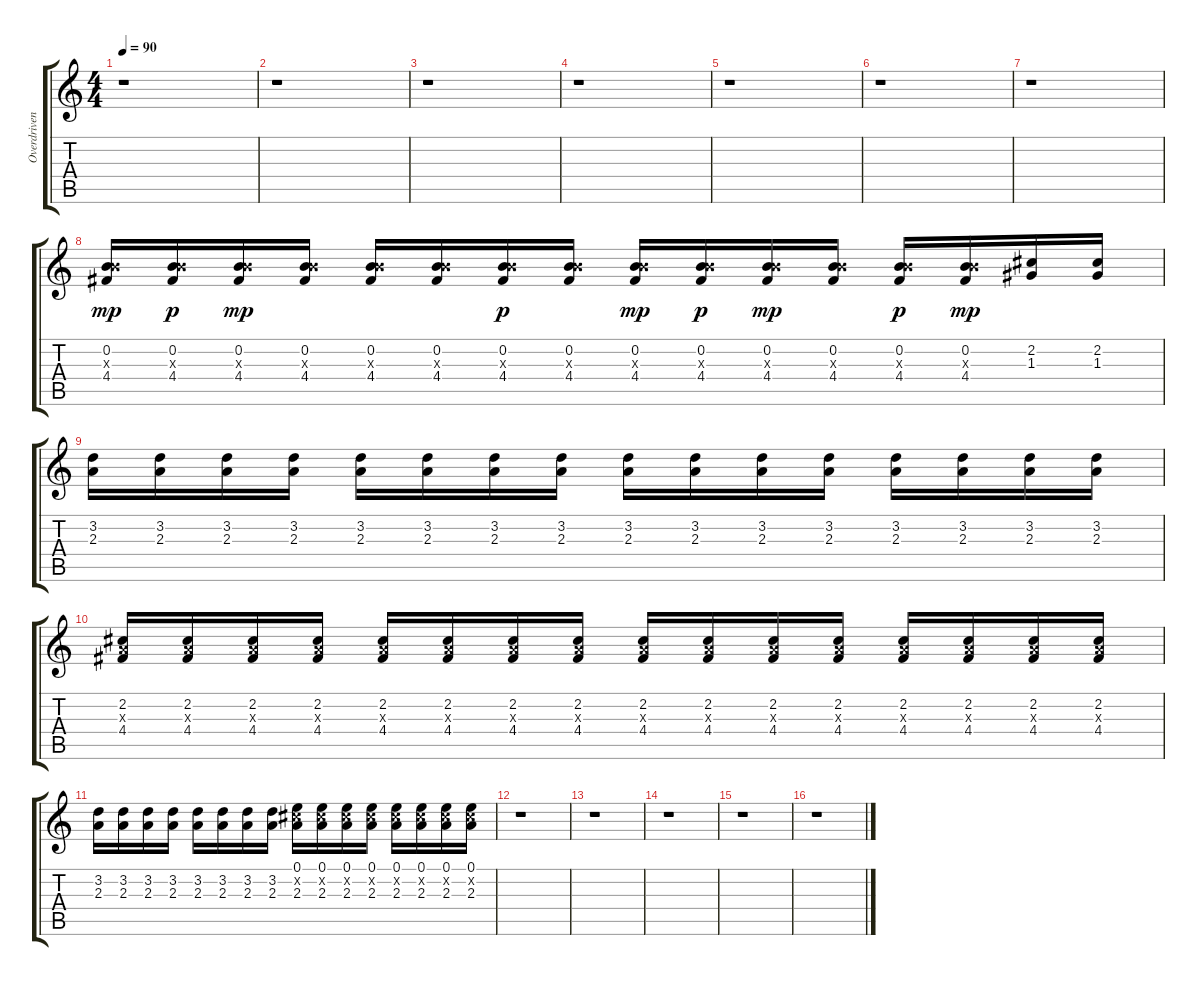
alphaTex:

\track ("Overdriven Guitar" "Overdriven") {instrument overdrivenguitar}
\staff {score tabs}
\tuning (E4 B3 G3 D3 A2 E2) {hide}
\ts (4 4)
\tempo 90
\clef g2
\ks c
r.1{dy pp} |
r.1 |
r.1 |
r.1 |
r.1 |
r.1 |
r.1 |
(0.2 4.3{x} 4.4).16{dy mp} (0.2 4.3{x} 4.4).16{dy p} (0.2 4.3{x} 4.4).16{dy mp} (0.2 4.3{x} 4.4).16 (0.2 4.3{x} 4.4).16 (0.2 4.3{x} 4.4).16 (0.2 4.3{x} 4.4).16{dy p} (0.2 4.3{x} 4.4).16 (0.2 4.3{x} 4.4).16{dy mp} (0.2 4.3{x} 4.4).16{dy p} (0.2 4.3{x} 4.4).16{dy mp} (0.2 4.3{x} 4.4).16 (0.2 4.3{x} 4.4).16{dy p} (0.2 4.3{x} 4.4).16{dy mp} (2.2 1.3).16 (2.2 1.3).16 |
(3.2 2.3).16 (3.2 2.3).16 (3.2 2.3).16 (3.2 2.3).16 (3.2 2.3).16 (3.2 2.3).16 (3.2 2.3).16 (3.2 2.3).16 (3.2 2.3).16 (3.2 2.3).16 (3.2 2.3).16 (3.2 2.3).16 (3.2 2.3).16 (3.2 2.3).16 (3.2 2.3).16 (3.2 2.3).16 |
(2.2 2.3{x} 4.4).16 (2.2 2.3{x} 4.4).16 (2.2 2.3{x} 4.4).16 (2.2 2.3{x} 4.4).16 (2.2 2.3{x} 4.4).16 (2.2 2.3{x} 4.4).16 (2.2 2.3{x} 4.4).16 (2.2 2.3{x} 4.4).16 (2.2 2.3{x} 4.4).16 (2.2 2.3{x} 4.4).16 (2.2 2.3{x} 4.4).16 (2.2 2.3{x} 4.4).16 (2.2 2.3{x} 4.4).16 (2.2 2.3{x} 4.4).16 (2.2 2.3{x} 4.4).16 (2.2 2.3{x} 4.4).16 |
(3.2 2.3).16 (3.2 2.3).16 (3.2 2.3).16 (3.2 2.3).16 (3.2 2.3).16 (3.2 2.3).16 (3.2 2.3).16 (3.2 2.3).16 (0.1 2.2{x} 2.3).16 (0.1 2.2{x} 2.3).16 (0.1 2.2{x} 2.3).16 (0.1 2.2{x} 2.3).16 (0.1 2.2{x} 2.3).16 (0.1 2.2{x} 2.3).16 (0.1 2.2{x} 2.3).16 (0.1 2.2{x} 2.3).16 |
r.1 |
r.1 |
r.1 |
r.1 |
r.1
